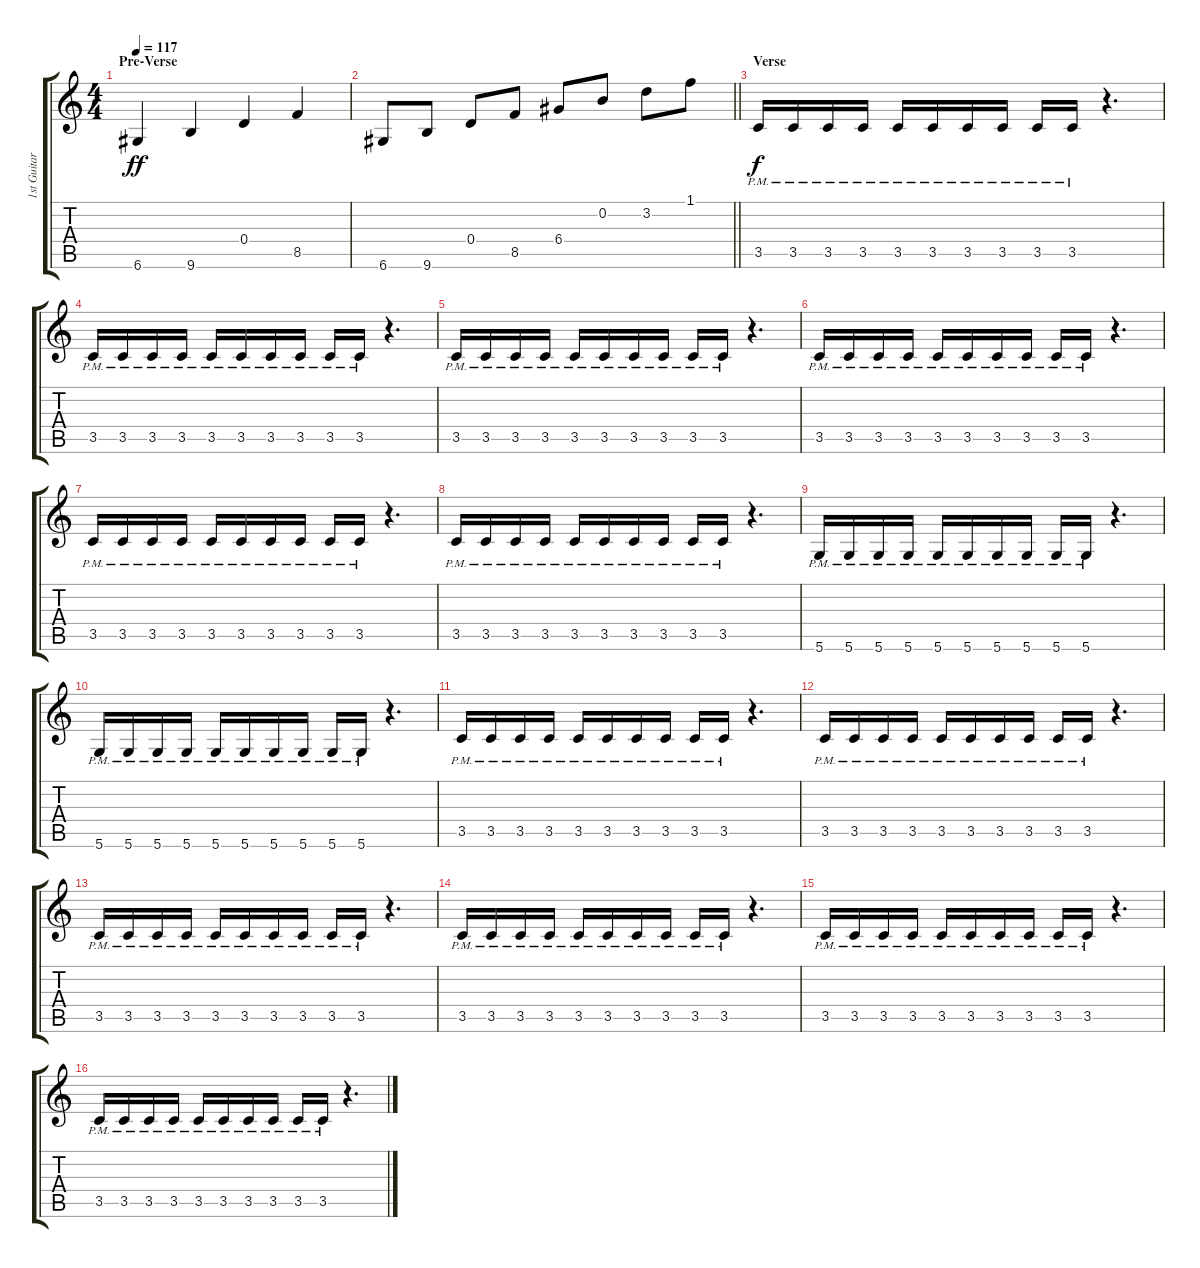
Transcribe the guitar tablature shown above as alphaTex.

\track ("1st Guitar" "1st Guitar") {instrument electricguitarjazz}
\staff {score tabs}
\tuning (E4 B3 G3 D3 A2 D2) {hide}
\ts (4 4)
\section ("" "Pre-Verse")
\tempo 117
\clef g2
\ks c
6.6.4{dy ff instrument overdrivenguitar} 9.6.4 0.4.4 8.5.4 |
\barLineRight lightlight
6.6.8 9.6.8 0.4.8 8.5.8 6.4.8 0.2.8 3.2.8 1.1.8 |
\section ("" "Verse")
3.5{pm}.16{dy f} 3.5{pm}.16 3.5{pm}.16 3.5{pm}.16 3.5{pm}.16 3.5{pm}.16 3.5{pm}.16 3.5{pm}.16 3.5{pm}.16 3.5{pm}.16 r.4{d} |
3.5{pm}.16 3.5{pm}.16 3.5{pm}.16 3.5{pm}.16 3.5{pm}.16 3.5{pm}.16 3.5{pm}.16 3.5{pm}.16 3.5{pm}.16 3.5{pm}.16 r.4{d} |
3.5{pm}.16 3.5{pm}.16 3.5{pm}.16 3.5{pm}.16 3.5{pm}.16 3.5{pm}.16 3.5{pm}.16 3.5{pm}.16 3.5{pm}.16 3.5{pm}.16 r.4{d} |
3.5{pm}.16 3.5{pm}.16 3.5{pm}.16 3.5{pm}.16 3.5{pm}.16 3.5{pm}.16 3.5{pm}.16 3.5{pm}.16 3.5{pm}.16 3.5{pm}.16 r.4{d} |
3.5{pm}.16 3.5{pm}.16 3.5{pm}.16 3.5{pm}.16 3.5{pm}.16 3.5{pm}.16 3.5{pm}.16 3.5{pm}.16 3.5{pm}.16 3.5{pm}.16 r.4{d} |
3.5{pm}.16 3.5{pm}.16 3.5{pm}.16 3.5{pm}.16 3.5{pm}.16 3.5{pm}.16 3.5{pm}.16 3.5{pm}.16 3.5{pm}.16 3.5{pm}.16 r.4{d} |
5.6{pm}.16 5.6{pm}.16 5.6{pm}.16 5.6{pm}.16 5.6{pm}.16 5.6{pm}.16 5.6{pm}.16 5.6{pm}.16 5.6{pm}.16 5.6{pm}.16 r.4{d} |
5.6{pm}.16 5.6{pm}.16 5.6{pm}.16 5.6{pm}.16 5.6{pm}.16 5.6{pm}.16 5.6{pm}.16 5.6{pm}.16 5.6{pm}.16 5.6{pm}.16 r.4{d} |
3.5{pm}.16 3.5{pm}.16 3.5{pm}.16 3.5{pm}.16 3.5{pm}.16 3.5{pm}.16 3.5{pm}.16 3.5{pm}.16 3.5{pm}.16 3.5{pm}.16 r.4{d} |
3.5{pm}.16 3.5{pm}.16 3.5{pm}.16 3.5{pm}.16 3.5{pm}.16 3.5{pm}.16 3.5{pm}.16 3.5{pm}.16 3.5{pm}.16 3.5{pm}.16 r.4{d} |
3.5{pm}.16 3.5{pm}.16 3.5{pm}.16 3.5{pm}.16 3.5{pm}.16 3.5{pm}.16 3.5{pm}.16 3.5{pm}.16 3.5{pm}.16 3.5{pm}.16 r.4{d} |
3.5{pm}.16 3.5{pm}.16 3.5{pm}.16 3.5{pm}.16 3.5{pm}.16 3.5{pm}.16 3.5{pm}.16 3.5{pm}.16 3.5{pm}.16 3.5{pm}.16 r.4{d} |
3.5{pm}.16 3.5{pm}.16 3.5{pm}.16 3.5{pm}.16 3.5{pm}.16 3.5{pm}.16 3.5{pm}.16 3.5{pm}.16 3.5{pm}.16 3.5{pm}.16 r.4{d} |
3.5{pm}.16 3.5{pm}.16 3.5{pm}.16 3.5{pm}.16 3.5{pm}.16 3.5{pm}.16 3.5{pm}.16 3.5{pm}.16 3.5{pm}.16 3.5{pm}.16 r.4{d}
